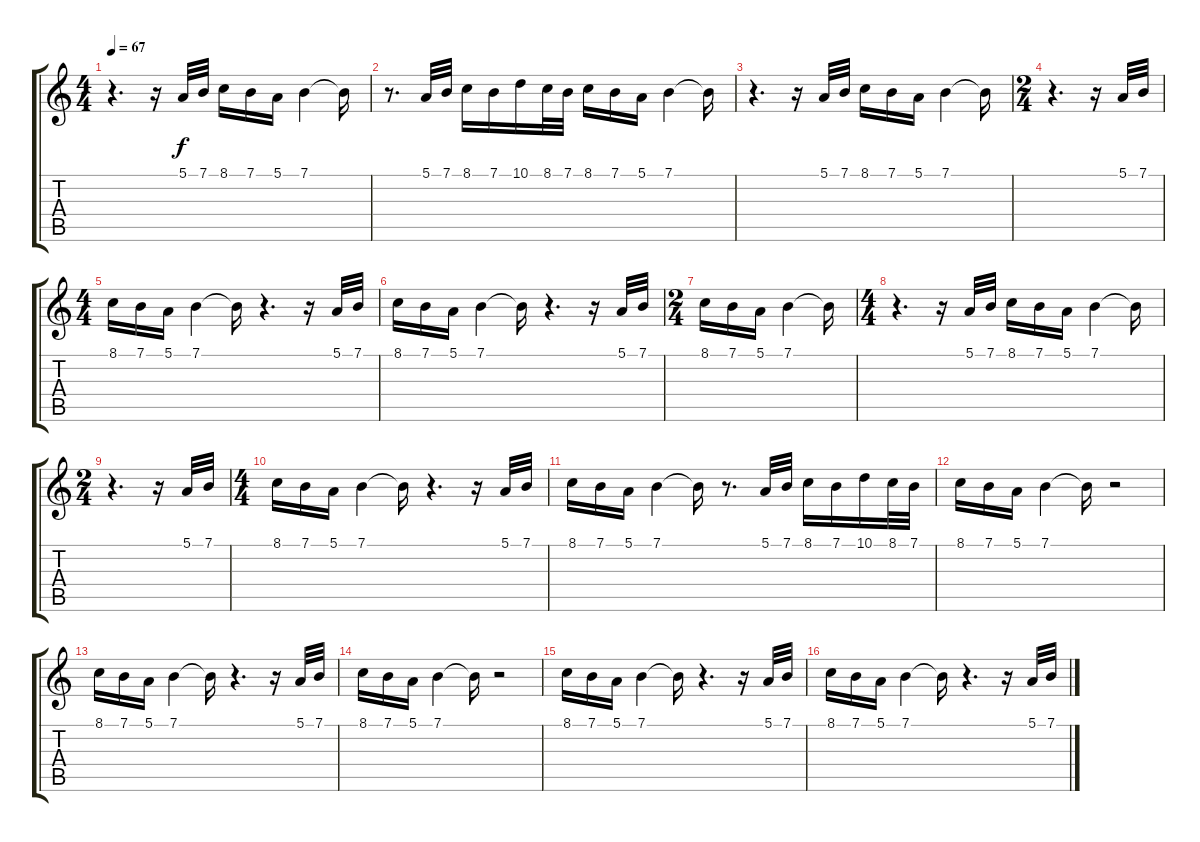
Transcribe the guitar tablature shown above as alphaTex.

\track "" {instrument electricpiano1}
\staff {score tabs}
\tuning (E4 B3 G3 D3 A2 E2) {hide}
\ts (4 4)
\tempo 67
\clef g2
\ks c
r.4{d dy f} r.16 5.1.32 7.1.32 8.1.16 7.1.16 5.1.16 7.1.4 7.1{t}.16 |
r.8{d} 5.1.32 7.1.32 8.1.16 7.1.16 10.1.16 8.1.32 7.1.32 8.1.16 7.1.16 5.1.16 7.1.4 7.1{t}.16 |
r.4{d} r.16 5.1.32 7.1.32 8.1.16 7.1.16 5.1.16 7.1.4 7.1{t}.16 |
\ts (2 4)
r.4{d} r.16 5.1.32 7.1.32 |
\ts (4 4)
8.1.16 7.1.16 5.1.16 7.1.4 7.1{t}.16 r.4{d} r.16 5.1.32 7.1.32 |
8.1.16 7.1.16 5.1.16 7.1.4 7.1{t}.16 r.4{d} r.16 5.1.32 7.1.32 |
\ts (2 4)
8.1.16 7.1.16 5.1.16 7.1.4 7.1{t}.16 |
\ts (4 4)
r.4{d} r.16 5.1.32 7.1.32 8.1.16 7.1.16 5.1.16 7.1.4 7.1{t}.16 |
\ts (2 4)
r.4{d} r.16 5.1.32 7.1.32 |
\ts (4 4)
8.1.16 7.1.16 5.1.16 7.1.4 7.1{t}.16 r.4{d} r.16 5.1.32 7.1.32 |
8.1.16 7.1.16 5.1.16 7.1.4 7.1{t}.16 r.8{d} 5.1.32 7.1.32 8.1.16 7.1.16 10.1.16 8.1.32 7.1.32 |
8.1.16 7.1.16 5.1.16 7.1.4 7.1{t}.16 r.2 |
8.1.16 7.1.16 5.1.16 7.1.4 7.1{t}.16 r.4{d} r.16 5.1.32 7.1.32 |
8.1.16 7.1.16 5.1.16 7.1.4 7.1{t}.16 r.2 |
8.1.16 7.1.16 5.1.16 7.1.4 7.1{t}.16 r.4{d} r.16 5.1.32 7.1.32 |
8.1.16 7.1.16 5.1.16 7.1.4 7.1{t}.16 r.4{d} r.16 5.1.32 7.1.32
